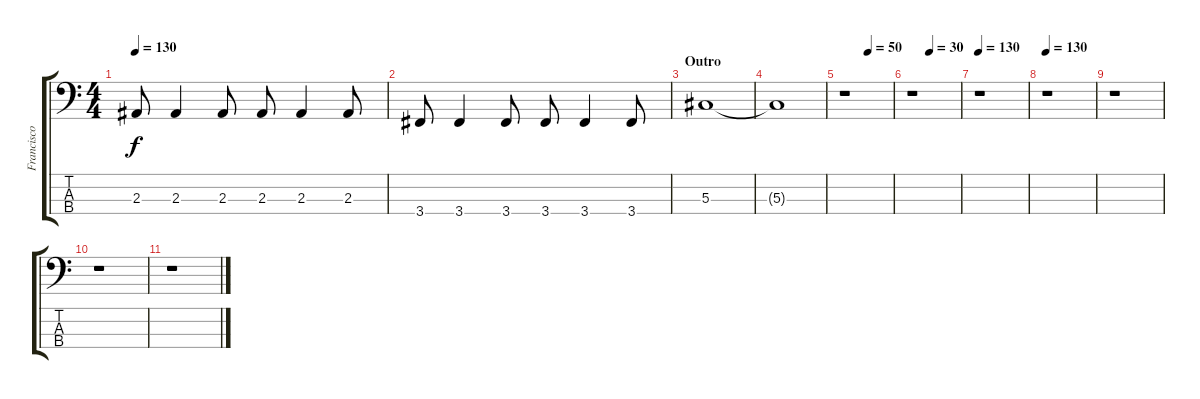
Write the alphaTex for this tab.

\track ("Francisco" "Francisco") {instrument electricbassfinger}
\staff {score tabs}
\tuning (Gb2 Db2 Ab1 Eb1) {hide}
\ts (4 4)
\tempo 130
\clef f4
\ks c
2.3.8{dy f} 2.3.4 2.3.8 2.3.8 2.3.4 2.3.8 |
3.4.8 3.4.4 3.4.8 3.4.8 3.4.4 3.4.8 |
\section ("" "Outro")
5.3.1 |
5.3{t}.1 |
\tempo (50 0.5)
r.1 |
\tempo (30 0.375)
r.1 |
\tempo 130
r.1 |
\tempo 130
r.1 |
r.1 |
r.1 |
r.1
